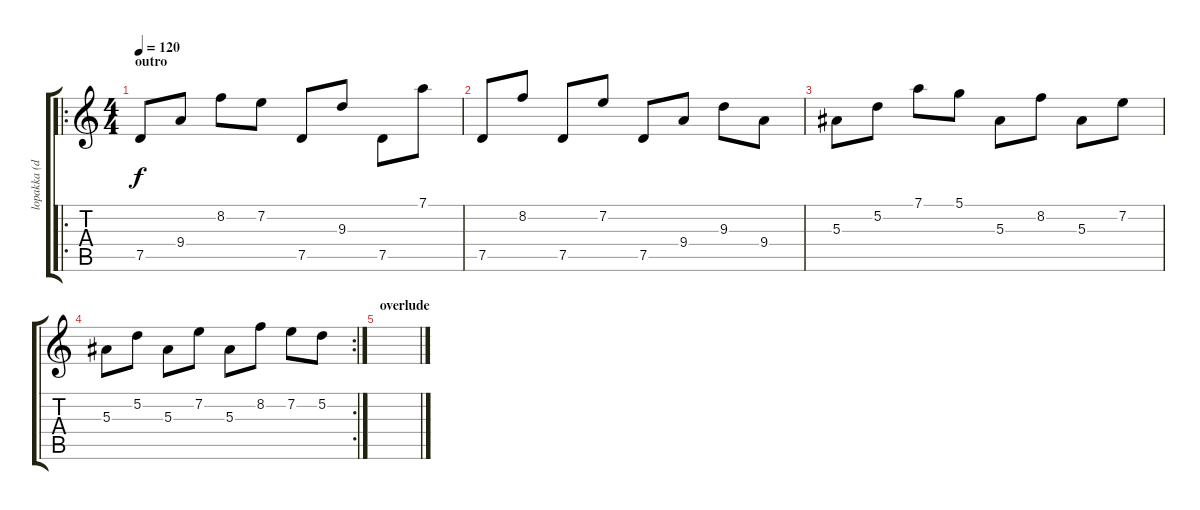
\track ("lopakka (distortion)" "lopakka (d") {instrument distortionguitar}
\staff {score tabs}
\tuning (D4 A3 F3 C3 G2 D2) {hide}
\ro
\ts (4 4)
\section ("" "outro")
\tempo 120
\clef g2
\ks c
7.5.8{dy f} 9.4.8 8.2.8 7.2.8 7.5.8 9.3.8 7.5.8 7.1.8 |
7.5.8 8.2.8 7.5.8 7.2.8 7.5.8 9.4.8 9.3.8 9.4.8 |
5.3.8 5.2.8 7.1.8 5.1.8 5.3.8 8.2.8 5.3.8 7.2.8 |
\rc 2
5.3.8 5.2.8 5.3.8 7.2.8 5.3.8 8.2.8 7.2.8 5.2.8 |
\section ("" "overlude")
